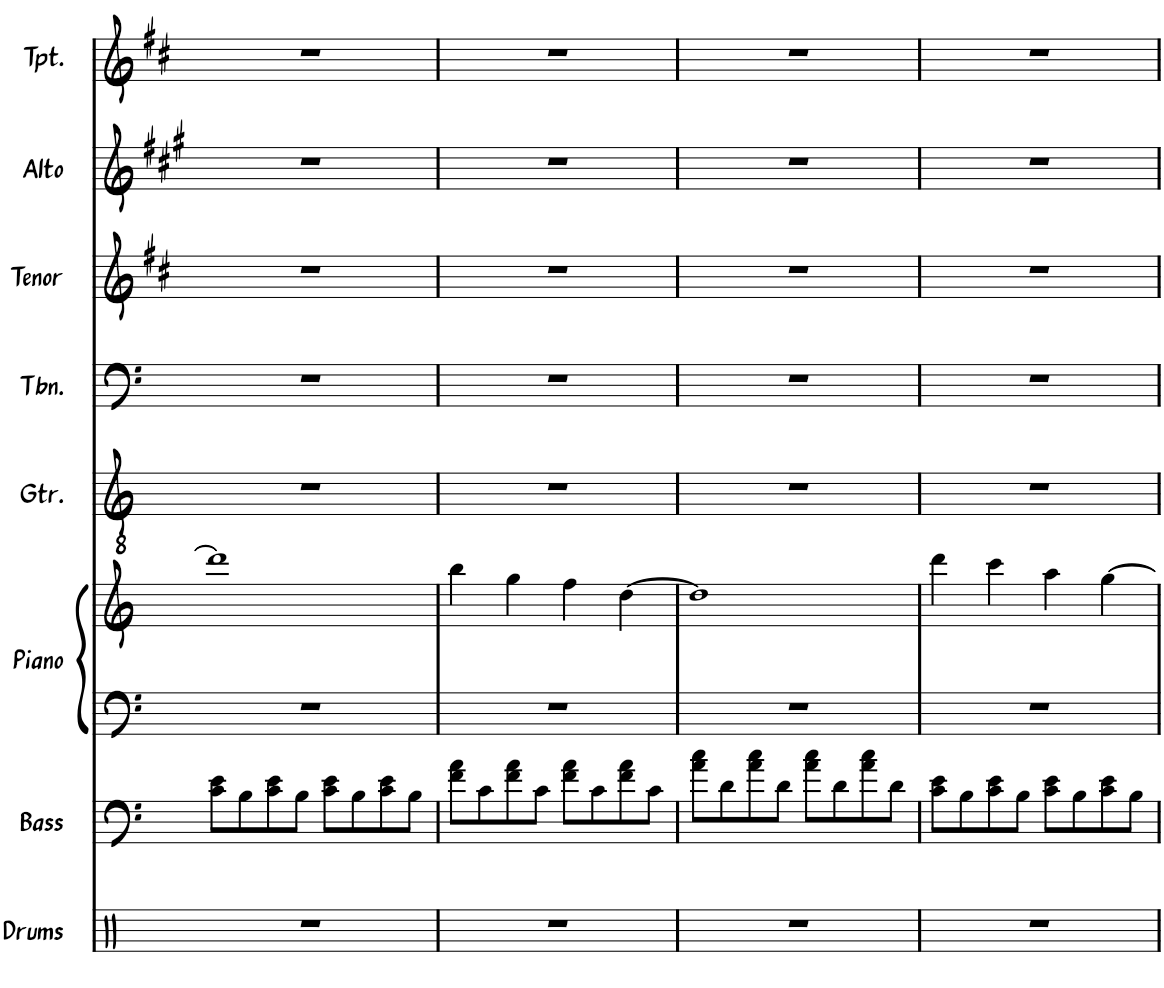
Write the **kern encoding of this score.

**kern	**kern	**kern	**kern	**kern	**kern	**kern	**kern	**kern
*part8	*part7	*part6	*part6	*part5	*part4	*part3	*part2	*part1
*staff9	*staff8	*staff7	*staff6	*staff5	*staff4	*staff3	*staff2	*staff1
*I"Drums	*I"Bass	*I"Piano	*	*I"Guitar	*I"Trombone	*I"Tenor Sax	*I"Alto Sax	*I"Trumpet
*I'Drums	*I'Bass	*I'Piano	*	*I'Gtr.	*I'Tbn.	*I'Tenor	*I'Alto	*I'Tpt.
!!LO:PB:g=z
*clefX	*clefF4	*clefF4	*clefG2	*clefGv2	*clefF4	*clefG2	*clefG2	*clefG2
*	*Trd7c12	*	*	*	*	*Trd8c14	*Trd5c9	*Trd1c2
*k[]	*k[]	*k[]	*k[]	*k[]	*k[]	*k[f#c#]	*k[f#c#g#]	*k[f#c#]
*M4/4	*M4/4	*M4/4	*M4/4	*M4/4	*M4/4	*M4/4	*M4/4	*M4/4
=13	=13	=13	=13	=13	=13	=13	=13	=13
1r	8c\ 8e\L	1r	1ddd]	1r	1r	1r	1r	1r
.	8B\	.	.	.	.	.	.	.
.	8c\ 8e\	.	.	.	.	.	.	.
.	8B\J	.	.	.	.	.	.	.
.	8c\ 8e\L	.	.	.	.	.	.	.
.	8B\	.	.	.	.	.	.	.
.	8c\ 8e\	.	.	.	.	.	.	.
.	8B\J	.	.	.	.	.	.	.
=14	=14	=14	=14	=14	=14	=14	=14	=14
1r	8f\ 8a\L	1r	4bb\	1r	1r	1r	1r	1r
.	8c\	.	.	.	.	.	.	.
.	8f\ 8a\	.	4gg\	.	.	.	.	.
.	8c\J	.	.	.	.	.	.	.
.	8f\ 8a\L	.	4ff\	.	.	.	.	.
.	8c\	.	.	.	.	.	.	.
.	8f\ 8a\	.	[4dd\	.	.	.	.	.
.	8c\J	.	.	.	.	.	.	.
=15	=15	=15	=15	=15	=15	=15	=15	=15
1r	8a\ 8cc\L	1r	1dd]	1r	1r	1r	1r	1r
.	8d\	.	.	.	.	.	.	.
.	8a\ 8cc\	.	.	.	.	.	.	.
.	8d\J	.	.	.	.	.	.	.
.	8a\ 8cc\L	.	.	.	.	.	.	.
.	8d\	.	.	.	.	.	.	.
.	8a\ 8cc\	.	.	.	.	.	.	.
.	8d\J	.	.	.	.	.	.	.
=16	=16	=16	=16	=16	=16	=16	=16	=16
1r	8c\ 8e\L	1r	4ddd\	1r	1r	1r	1r	1r
.	8B\	.	.	.	.	.	.	.
.	8c\ 8e\	.	4ccc\	.	.	.	.	.
.	8B\J	.	.	.	.	.	.	.
.	8c\ 8e\L	.	4aa\	.	.	.	.	.
.	8B\	.	.	.	.	.	.	.
.	8c\ 8e\	.	[4gg\	.	.	.	.	.
.	8B\J	.	.	.	.	.	.	.
=	=	=	=	=	=	=	=	=
*-	*-	*-	*-	*-	*-	*-	*-	*-
